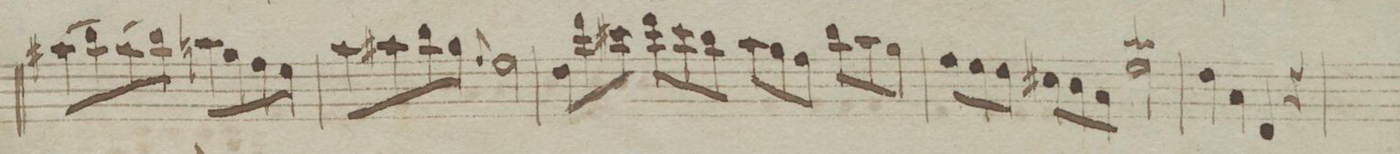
**kern	**dynam
*I"Violin 2do	*
*clefG2	*
*k[f#]	*
*met(c)	*
*M4/4	*
(8aa#X\L	.
8bb\)	.
(8aa#\	.
8bb\J)	.
8aan\L	.
8gg\	.
8ff#\	.
8ee\J	.
=89	=89
8aa\L	.
8aa#X\	.
8bb\	.
8gg\J	.
8qqff#/	.
2ee\	.
=90	=90
12dd\L	.
12ddd\	.
12ccc#X\J	.
12ddd\L	.
12ccc#\	.
12bb\J	.
12aa\L	.
12gg\	.
12ff#\J	.
12bb\L	.
12aa\	.
12gg\J	.
=91	=91
12ff#\L	.
12ee\	.
12dd\J	.
12cc#X\L	.
12b\	.
12a\J	.
2eeT\	.
=92	=92
4dd\	.
4a\	.
4d/	.
4r	.
=93	=93
*-	*-
